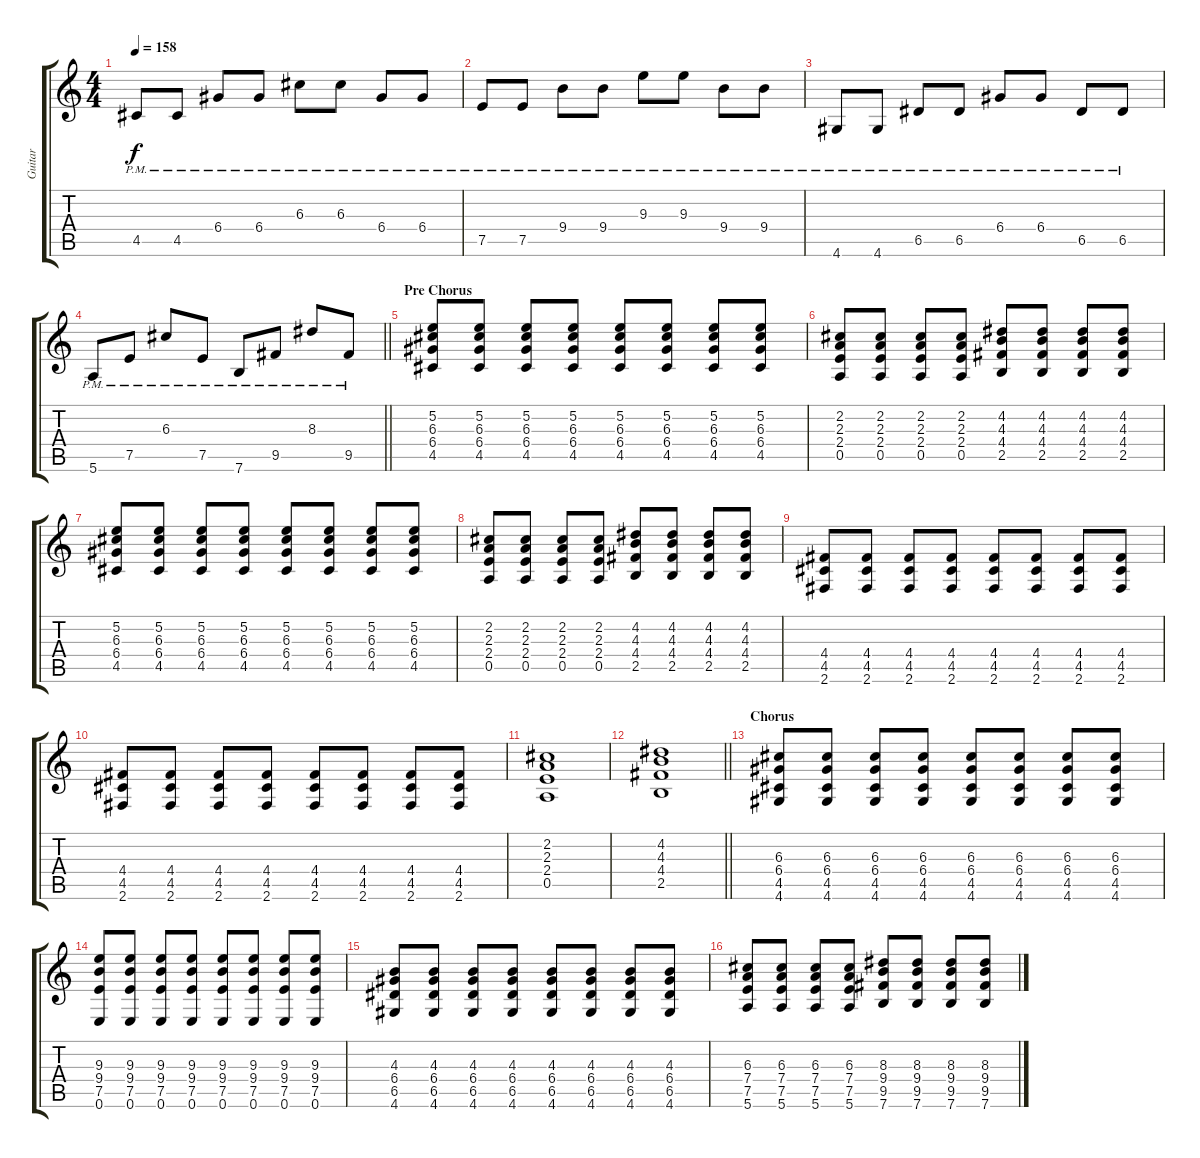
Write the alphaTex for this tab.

\track ("Guitar" "Guitar") {instrument distortionguitar}
\staff {score tabs}
\tuning (E4 B3 G3 D3 A2 E2) {hide}
\ts (4 4)
\tempo 158
\clef g2
\ks c
4.5{pm}.8{dy f} 4.5{pm}.8 6.4{pm}.8 6.4{pm}.8 6.3{pm}.8 6.3{pm}.8 6.4{pm}.8 6.4{pm}.8 |
7.5{pm}.8 7.5{pm}.8 9.4{pm}.8 9.4{pm}.8 9.3{pm}.8 9.3{pm}.8 9.4{pm}.8 9.4{pm}.8 |
4.6{pm}.8 4.6{pm}.8 6.5{pm}.8 6.5{pm}.8 6.4{pm}.8 6.4{pm}.8 6.5{pm}.8 6.5{pm}.8 |
\barLineRight lightlight
5.6{pm}.8 7.5{pm}.8 6.3{pm}.8 7.5{pm}.8 7.6{pm}.8 9.5{pm}.8 8.3{pm}.8 9.5{pm}.8 |
\section ("" "Pre Chorus")
(5.2 6.3 6.4 4.5).8 (5.2 6.3 6.4 4.5).8 (5.2 6.3 6.4 4.5).8 (5.2 6.3 6.4 4.5).8 (5.2 6.3 6.4 4.5).8 (5.2 6.3 6.4 4.5).8 (5.2 6.3 6.4 4.5).8 (5.2 6.3 6.4 4.5).8 |
(2.2 2.3 2.4 0.5).8 (2.2 2.3 2.4 0.5).8 (2.2 2.3 2.4 0.5).8 (2.2 2.3 2.4 0.5).8 (4.2 4.3 4.4 2.5).8 (4.2 4.3 4.4 2.5).8 (4.2 4.3 4.4 2.5).8 (4.2 4.3 4.4 2.5).8 |
(5.2 6.3 6.4 4.5).8 (5.2 6.3 6.4 4.5).8 (5.2 6.3 6.4 4.5).8 (5.2 6.3 6.4 4.5).8 (5.2 6.3 6.4 4.5).8 (5.2 6.3 6.4 4.5).8 (5.2 6.3 6.4 4.5).8 (5.2 6.3 6.4 4.5).8 |
(2.2 2.3 2.4 0.5).8 (2.2 2.3 2.4 0.5).8 (2.2 2.3 2.4 0.5).8 (2.2 2.3 2.4 0.5).8 (4.2 4.3 4.4 2.5).8 (4.2 4.3 4.4 2.5).8 (4.2 4.3 4.4 2.5).8 (4.2 4.3 4.4 2.5).8 |
(4.4 4.5 2.6).8 (4.4 4.5 2.6).8 (4.4 4.5 2.6).8 (4.4 4.5 2.6).8 (4.4 4.5 2.6).8 (4.4 4.5 2.6).8 (4.4 4.5 2.6).8 (4.4 4.5 2.6).8 |
(4.4 4.5 2.6).8 (4.4 4.5 2.6).8 (4.4 4.5 2.6).8 (4.4 4.5 2.6).8 (4.4 4.5 2.6).8 (4.4 4.5 2.6).8 (4.4 4.5 2.6).8 (4.4 4.5 2.6).8 |
(2.2 2.3 2.4 0.5).1 |
\barLineRight lightlight
(4.2 4.3 4.4 2.5).1 |
\section ("" "Chorus")
(6.3 6.4 4.5 4.6).8 (6.3 6.4 4.5 4.6).8 (6.3 6.4 4.5 4.6).8 (6.3 6.4 4.5 4.6).8 (6.3 6.4 4.5 4.6).8 (6.3 6.4 4.5 4.6).8 (6.3 6.4 4.5 4.6).8 (6.3 6.4 4.5 4.6).8 |
(9.3 9.4 7.5 0.6).8 (9.3 9.4 7.5 0.6).8 (9.3 9.4 7.5 0.6).8 (9.3 9.4 7.5 0.6).8 (9.3 9.4 7.5 0.6).8 (9.3 9.4 7.5 0.6).8 (9.3 9.4 7.5 0.6).8 (9.3 9.4 7.5 0.6).8 |
(4.3 6.4 6.5 4.6).8 (4.3 6.4 6.5 4.6).8 (4.3 6.4 6.5 4.6).8 (4.3 6.4 6.5 4.6).8 (4.3 6.4 6.5 4.6).8 (4.3 6.4 6.5 4.6).8 (4.3 6.4 6.5 4.6).8 (4.3 6.4 6.5 4.6).8 |
(6.3 7.4 7.5 5.6).8 (6.3 7.4 7.5 5.6).8 (6.3 7.4 7.5 5.6).8 (6.3 7.4 7.5 5.6).8 (8.3 9.4 9.5 7.6).8 (8.3 9.4 9.5 7.6).8 (8.3 9.4 9.5 7.6).8 (8.3 9.4 9.5 7.6).8
